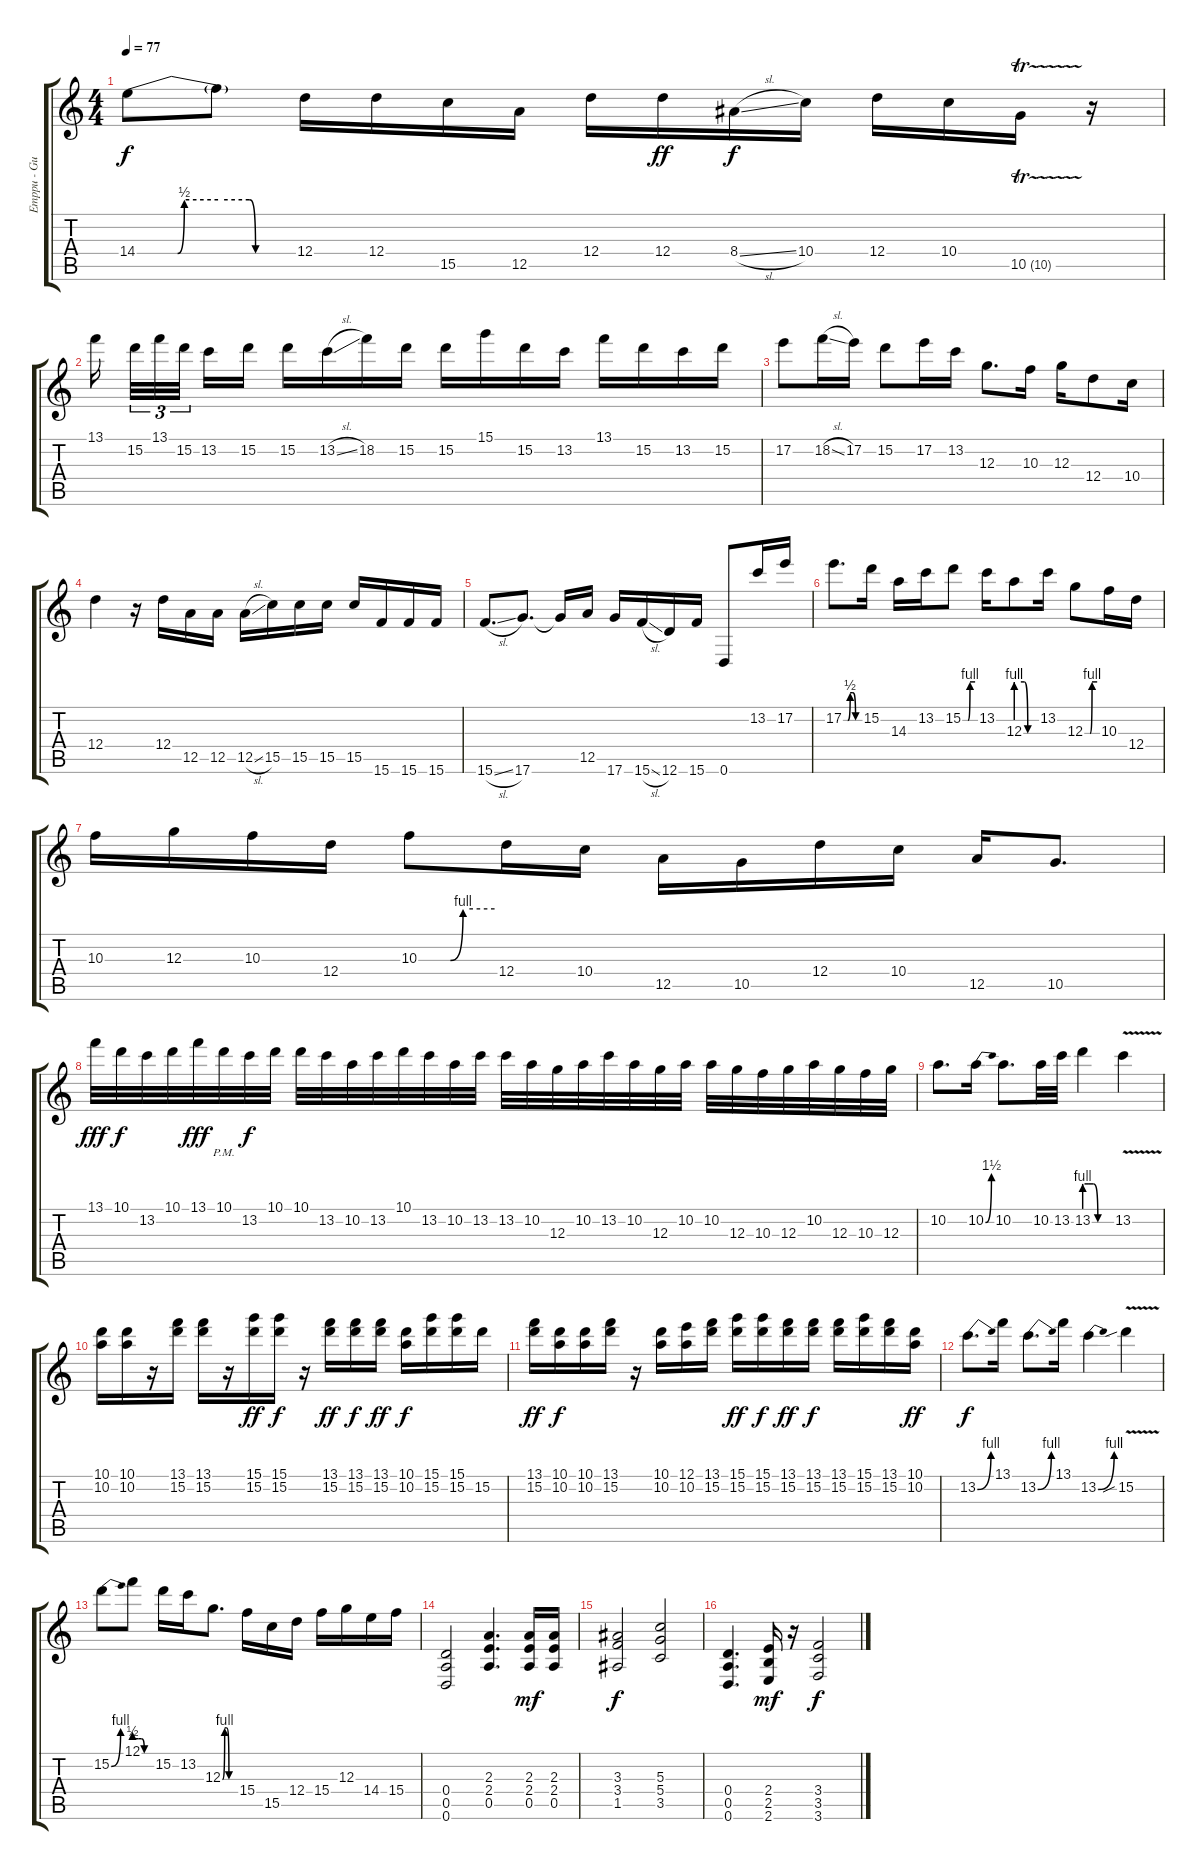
\track ("Emppu - Guitar" "Emppu - Gu") {instrument distortionguitar}
\staff {score tabs}
\tuning (E4 B3 G3 D3 A2 D2) {hide}
\ts (4 4)
\tempo 77
\clef g2
\ks c
14.4{be (custom 0 0 30 0 35 2 60 2)}.8{dy f} 14.4{be (custom 0 2 25 2 30 0 60 0) t}.8 12.4.16 12.4.16 15.5.16 12.5.16 12.4.16 12.4.16{dy ff} 8.4{sl}.16{dy f} 10.4.16 12.4.16 10.4.16 10.5{tr (10 16)}.16 r.16 |
13.1.16{beam splitsecondary} 15.2.32{tu (3 2)} 13.1.32{tu (3 2)} 15.2.32{tu (3 2) beam splitsecondary} 13.2.16 15.2.16 15.2.16 13.2{sl}.16 18.2.16 15.2.16 15.2.16 15.1.16 15.2.16 13.2.16 13.1.16 15.2.16 13.2.16 15.2.16 |
17.2.8 18.2{sl}.16 17.2.16 15.2.8 17.2.16 13.2.16 12.3.8{d} 10.3.16 12.3.16 12.4.8 10.4.16 |
12.4.4 r.16 12.4.16 12.5.16 12.5.16 12.5{sl}.16 15.5.16 15.5.16 15.5.16 15.5.16 15.6.16 15.6.16 15.6.16 |
15.6{sl}.8{d} 17.6.8{d} 17.6{t}.16 12.5.16 17.6.16 15.6{sl}.16 12.6.16 15.6.16 0.6.8 13.2.16 17.2.16 |
17.2{be (custom 0 0 16 0 25 2 35 2 45 0 60 0)}.8{d} 15.2.16 14.3.16 13.2.16 15.2{be (custom 0 0 25 0 35 4 60 4)}.8 13.2.16 12.3{be (custom 0 4 25 4 35 0 60 0)}.8 13.2.16 12.3{be (custom 0 0 25 0 35 4 60 4)}.8 10.3.16 12.4.16 |
10.3.16 12.3.16 10.3.16 12.4.16 10.3{be (custom 0 0 25 0 35 4 60 4)}.8 12.4.16 10.4.16 12.5.16 10.5.16 12.4.16 10.4.16 12.5.16 10.5.8{d} |
13.1.32{dy fff} 10.1.32{dy f} 13.2.32 10.1.32 13.1.32{dy fff} 10.1{pm}.32 13.2.32{dy f} 10.1.32 10.1.32 13.2.32 10.2.32 13.2.32 10.1.32 13.2.32 10.2.32 13.2.32 13.2.32 10.2.32 12.3.32 10.2.32 13.2.32 10.2.32 12.3.32 10.2.32 10.2.32 12.3.32 10.3.32 12.3.32 10.2.32 12.3.32 10.3.32 12.3.32 |
10.2.8{d} 10.2{be (bend 0 0 60 6)}.16 10.2.8{d} 10.2.32 13.2.32 13.2{be (custom 0 4 10 4 20 4 30 0 60 0)}.4 13.2{v}.4 |
(10.1 10.2).16 (10.1 10.2).16 r.16 (13.1 15.2).16 (13.1 15.2).16 r.16 (15.1 15.2).16{dy ff} (15.1 15.2).16{dy f} r.16 (13.1 15.2).16{dy ff} (13.1 15.2).16{dy f} (13.1 15.2).16{dy ff} (10.1 10.2).16{dy f} (15.1 15.2).16 (15.1 15.2).16 15.2.16 |
(13.1 15.2).16{dy ff} (10.1 10.2).16{dy f} (10.1 10.2).16 (13.1 15.2).16 r.16 (10.1 10.2).16 (12.1 10.2).16 (13.1 15.2).16 (15.1 15.2).16{dy ff} (15.1 15.2).16{dy f} (13.1 15.2).16{dy ff} (13.1 15.2).16{dy f} (13.1 15.2).16 (15.1 15.2).16 (13.1 15.2).16 (10.1 10.2).16{dy ff} |
13.2{be (bend 0 0 60 4)}.8{d dy f} 13.1.16 13.2{be (bend 0 0 60 4)}.8{d} 13.1.16 13.2{be (bend 0 0 60 4)}.4 15.2{v sib}.4 |
15.2{be (bend 0 0 60 4)}.8 12.1{be (custom 0 2 15 2 25 2 35 0 60 0)}.8 15.2.16 13.2.16 12.3{be (custom 0 0 10 4 20 4 30 0 60 0)}.8{d} 15.4.16 15.5.16 12.4.16 15.4.16 12.3.16 14.4.16 15.4.16 |
(0.4 0.5 0.6).2 (2.3 2.4 0.5).4{d} (2.3 2.4 0.5).16{dy mf} (2.3 2.4 0.5).16 |
(3.3 3.4 1.5).2{dy f} (5.3 5.4 3.5).2 |
(0.4 0.5 0.6).4{d} (2.4 2.5 2.6).16{dy mf} r.16 (3.4 3.5 3.6).2{dy f}
